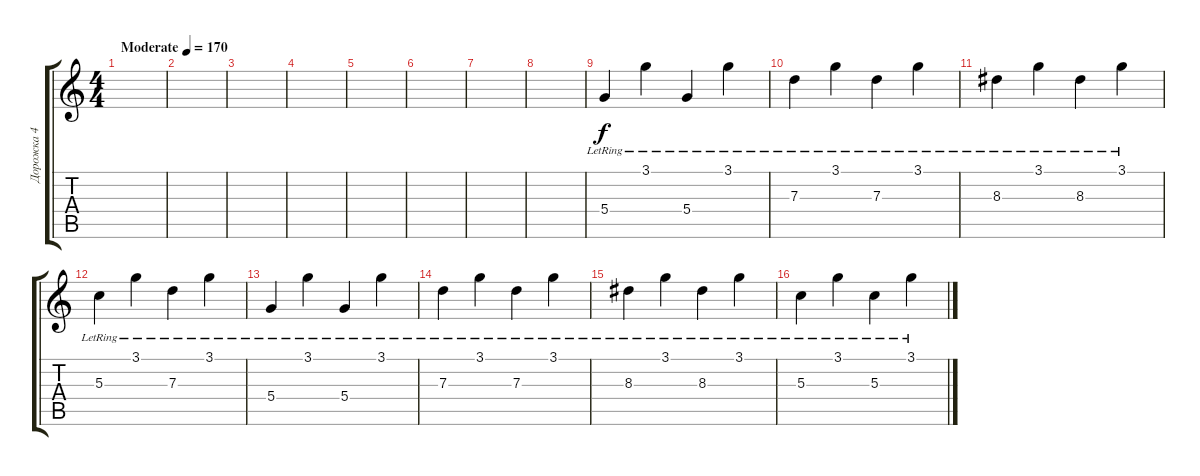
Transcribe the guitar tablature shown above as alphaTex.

\track ("Дорожка 4" "Дорожка 4") {instrument overdrivenguitar}
\staff {score tabs}
\tuning (E4 B3 G3 D3 A2 E2) {hide}
\ts (4 4)
\tempo (170 "Moderate")
\clef g2
\ks c
|
|
|
|
|
|
|
|
5.4{lr}.4 3.1{lr}.4 5.4{lr}.4 3.1{lr}.4 |
7.3{lr}.4 3.1{lr}.4 7.3{lr}.4 3.1{lr}.4 |
8.3{lr}.4 3.1{lr}.4 8.3{lr}.4 3.1{lr}.4 |
5.3{lr}.4 3.1{lr}.4 7.3{lr}.4 3.1{lr}.4 |
5.4{lr}.4 3.1{lr}.4 5.4{lr}.4 3.1{lr}.4 |
7.3{lr}.4 3.1{lr}.4 7.3{lr}.4 3.1{lr}.4 |
8.3{lr}.4 3.1{lr}.4 8.3{lr}.4 3.1{lr}.4 |
5.3{lr}.4 3.1{lr}.4 5.3{lr}.4 3.1{lr}.4
